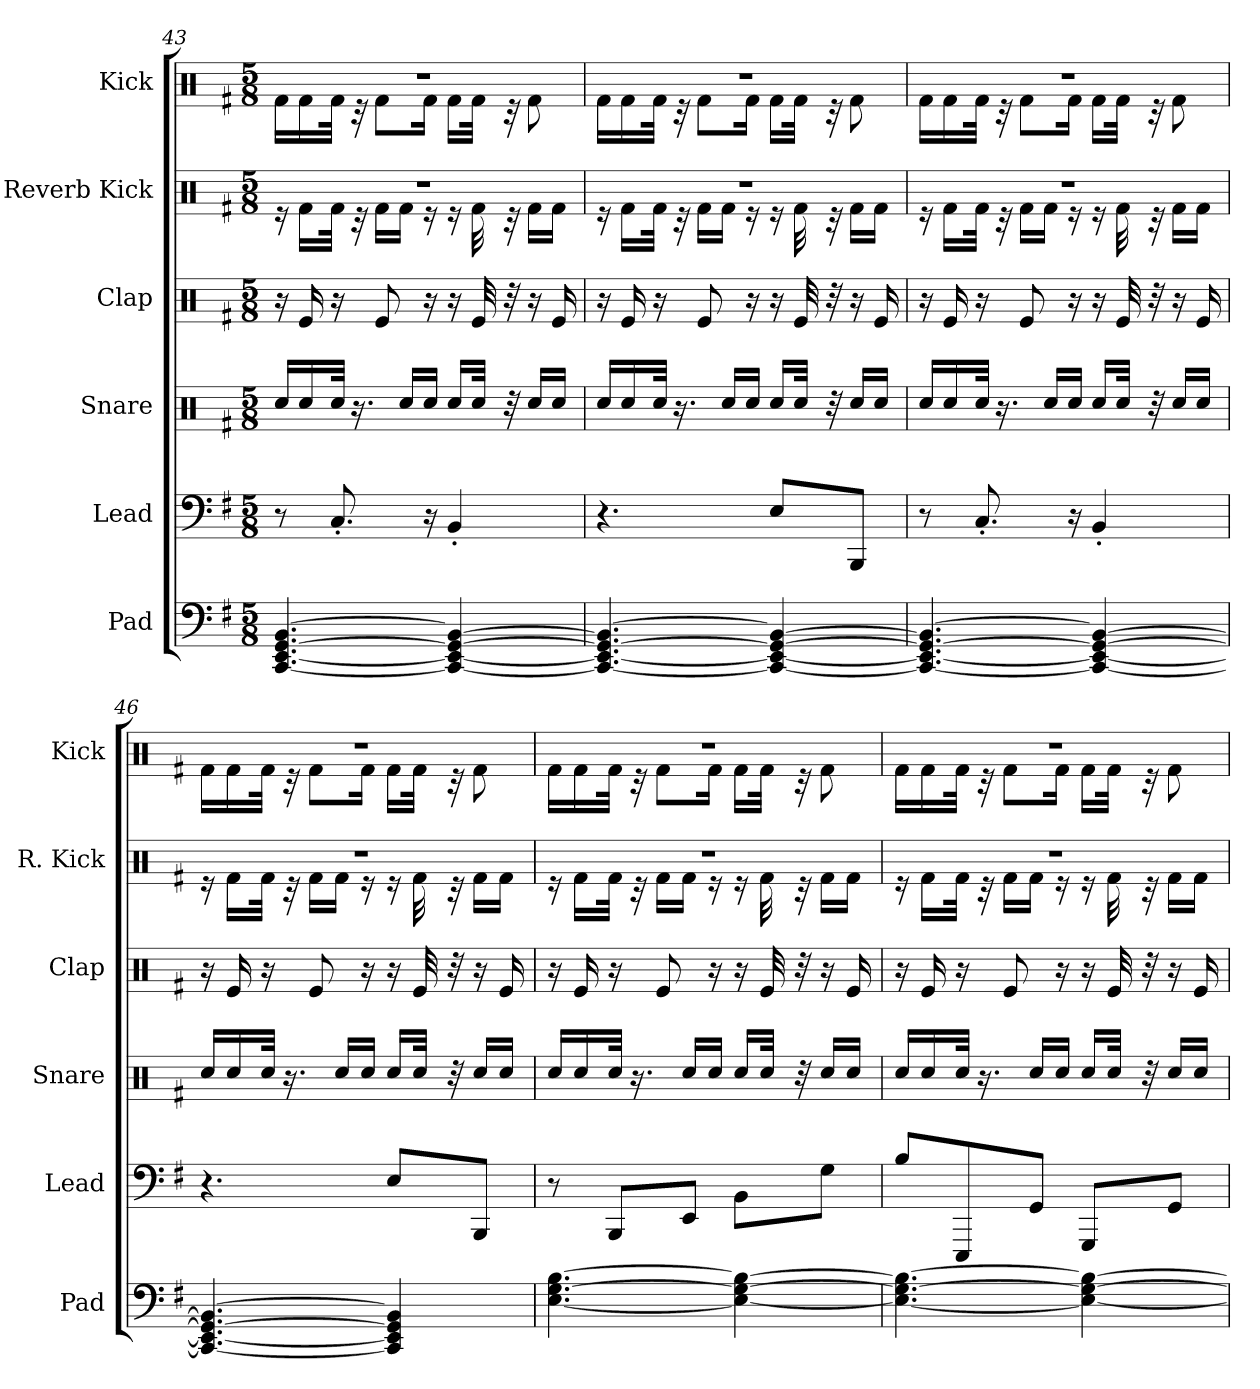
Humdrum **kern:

**kern	**kern	**kern	**kern	**kern	**kern
*part6	*part5	*part4	*part3	*part2	*part1
*staff6	*staff5	*staff4	*staff3	*staff2	*staff1
*I"Pad	*I"Lead	*I"Snare	*I"Clap	*I"Reverb Kick	*I"Kick
*I'Pad	*I'Lead	*I'Snare	*I'Clap	*I'R. Kick	*I'Kick
!!LO:PB:g=z
*clefF4	*clefF4	*clefX	*clefX	*clefX	*clefX
*k[f#]	*k[f#]	*k[f#]	*k[f#]	*k[f#]	*k[f#]
*M5/8	*M5/8	*M5/8	*M5/8	*M5/8	*M5/8
=43	=43	=43	=43	=43	=43
*	*	*	*	*^	*^
[4.CC/ [4.EE/ [4.GG/ [4.BB/	8r	16Rcc/LL	16r	8%5r	16r	8%5r	16Rf\LL
.	.	16Rcc/	16Re/	.	16Rf\LL	.	16Rf\
.	8.C'/	32Rcc/JJk	16r	.	32Rf\JJk	.	32Rf\JJk
.	.	16.r	.	.	32r	.	32r
.	.	.	8Re/	.	16Rf\LL	.	8Rf\L
.	.	16Rcc/LL	.	.	16Rf\JJ	.	.
.	16r	16Rcc/JJ	16r	.	16r	.	16Rf\Jk
4CC/_ 4EE/_ 4GG/_ 4BB/_	4BB'/	16Rcc/LL	16r	.	16r	.	16Rf\LL
.	.	32Rcc/JJk	32Re/	.	32Rf\	.	32Rf\JJk
.	.	32r	32r	.	32r	.	32r
.	.	16Rcc/LL	16r	.	16Rf\LL	.	8Rf\
.	.	16Rcc/JJ	16Re/	.	16Rf\JJ	.	.
=44	=44	=44	=44	=44	=44	=44	=44
4.CC/_ 4.EE/_ 4.GG/_ 4.BB/_	4.r	16Rcc/LL	16r	8%5r	16r	8%5r	16Rf\LL
.	.	16Rcc/	16Re/	.	16Rf\LL	.	16Rf\
.	.	32Rcc/JJk	16r	.	32Rf\JJk	.	32Rf\JJk
.	.	16.r	.	.	32r	.	32r
.	.	.	8Re/	.	16Rf\LL	.	8Rf\L
.	.	16Rcc/LL	.	.	16Rf\JJ	.	.
.	.	16Rcc/JJ	16r	.	16r	.	16Rf\Jk
4CC/_ 4EE/_ 4GG/_ 4BB/_	8E/L	16Rcc/LL	16r	.	16r	.	16Rf\LL
.	.	32Rcc/JJk	32Re/	.	32Rf\	.	32Rf\JJk
.	.	32r	32r	.	32r	.	32r
.	8BBB/J	16Rcc/LL	16r	.	16Rf\LL	.	8Rf\
.	.	16Rcc/JJ	16Re/	.	16Rf\JJ	.	.
=45	=45	=45	=45	=45	=45	=45	=45
4.CC/_ 4.EE/_ 4.GG/_ 4.BB/_	8r	16Rcc/LL	16r	8%5r	16r	8%5r	16Rf\LL
.	.	16Rcc/	16Re/	.	16Rf\LL	.	16Rf\
.	8.C'/	32Rcc/JJk	16r	.	32Rf\JJk	.	32Rf\JJk
.	.	16.r	.	.	32r	.	32r
.	.	.	8Re/	.	16Rf\LL	.	8Rf\L
.	.	16Rcc/LL	.	.	16Rf\JJ	.	.
.	16r	16Rcc/JJ	16r	.	16r	.	16Rf\Jk
4CC/_ 4EE/_ 4GG/_ 4BB/_	4BB'/	16Rcc/LL	16r	.	16r	.	16Rf\LL
.	.	32Rcc/JJk	32Re/	.	32Rf\	.	32Rf\JJk
.	.	32r	32r	.	32r	.	32r
.	.	16Rcc/LL	16r	.	16Rf\LL	.	8Rf\
.	.	16Rcc/JJ	16Re/	.	16Rf\JJ	.	.
!!LO:LB:g=z	!!
=46	=46	=46	=46	=46	=46	=46	=46
4.CC/_ 4.EE/_ 4.GG/_ 4.BB/_	4.r	16Rcc/LL	16r	8%5r	16r	8%5r	16Rf\LL
.	.	16Rcc/	16Re/	.	16Rf\LL	.	16Rf\
.	.	32Rcc/JJk	16r	.	32Rf\JJk	.	32Rf\JJk
.	.	16.r	.	.	32r	.	32r
.	.	.	8Re/	.	16Rf\LL	.	8Rf\L
.	.	16Rcc/LL	.	.	16Rf\JJ	.	.
.	.	16Rcc/JJ	16r	.	16r	.	16Rf\Jk
4CC/] 4EE/] 4GG/] 4BB/]	8E/L	16Rcc/LL	16r	.	16r	.	16Rf\LL
.	.	32Rcc/JJk	32Re/	.	32Rf\	.	32Rf\JJk
.	.	32r	32r	.	32r	.	32r
.	8BBB/J	16Rcc/LL	16r	.	16Rf\LL	.	8Rf\
.	.	16Rcc/JJ	16Re/	.	16Rf\JJ	.	.
=47	=47	=47	=47	=47	=47	=47	=47
[4.E\ [4.G\ [4.B\	8r	16Rcc/LL	16r	8%5r	16r	8%5r	16Rf\LL
.	.	16Rcc/	16Re/	.	16Rf\LL	.	16Rf\
.	8BBB/L	32Rcc/JJk	16r	.	32Rf\JJk	.	32Rf\JJk
.	.	16.r	.	.	32r	.	32r
.	.	.	8Re/	.	16Rf\LL	.	8Rf\L
.	8EE/J	16Rcc/LL	.	.	16Rf\JJ	.	.
.	.	16Rcc/JJ	16r	.	16r	.	16Rf\Jk
4E\_ 4G\_ 4B\_	8BB\L	16Rcc/LL	16r	.	16r	.	16Rf\LL
.	.	32Rcc/JJk	32Re/	.	32Rf\	.	32Rf\JJk
.	.	32r	32r	.	32r	.	32r
.	8G\J	16Rcc/LL	16r	.	16Rf\LL	.	8Rf\
.	.	16Rcc/JJ	16Re/	.	16Rf\JJ	.	.
=48	=48	=48	=48	=48	=48	=48	=48
4.E\_ 4.G\_ 4.B\_	8B/L	16Rcc/LL	16r	8%5r	16r	8%5r	16Rf\LL
.	.	16Rcc/	16Re/	.	16Rf\LL	.	16Rf\
.	8EEE/	32Rcc/JJk	16r	.	32Rf\JJk	.	32Rf\JJk
.	.	16.r	.	.	32r	.	32r
.	.	.	8Re/	.	16Rf\LL	.	8Rf\L
.	8GG/J	16Rcc/LL	.	.	16Rf\JJ	.	.
.	.	16Rcc/JJ	16r	.	16r	.	16Rf\Jk
4E\_ 4G\_ 4B\_	8GGG/L	16Rcc/LL	16r	.	16r	.	16Rf\LL
.	.	32Rcc/JJk	32Re/	.	32Rf\	.	32Rf\JJk
.	.	32r	32r	.	32r	.	32r
.	8GG/J	16Rcc/LL	16r	.	16Rf\LL	.	8Rf\
.	.	16Rcc/JJ	16Re/	.	16Rf\JJ	.	.
*	*	*	*	*v	*v	*	*
*	*	*	*	*	*v	*v
=	=	=	=	=	=
*-	*-	*-	*-	*-	*-
